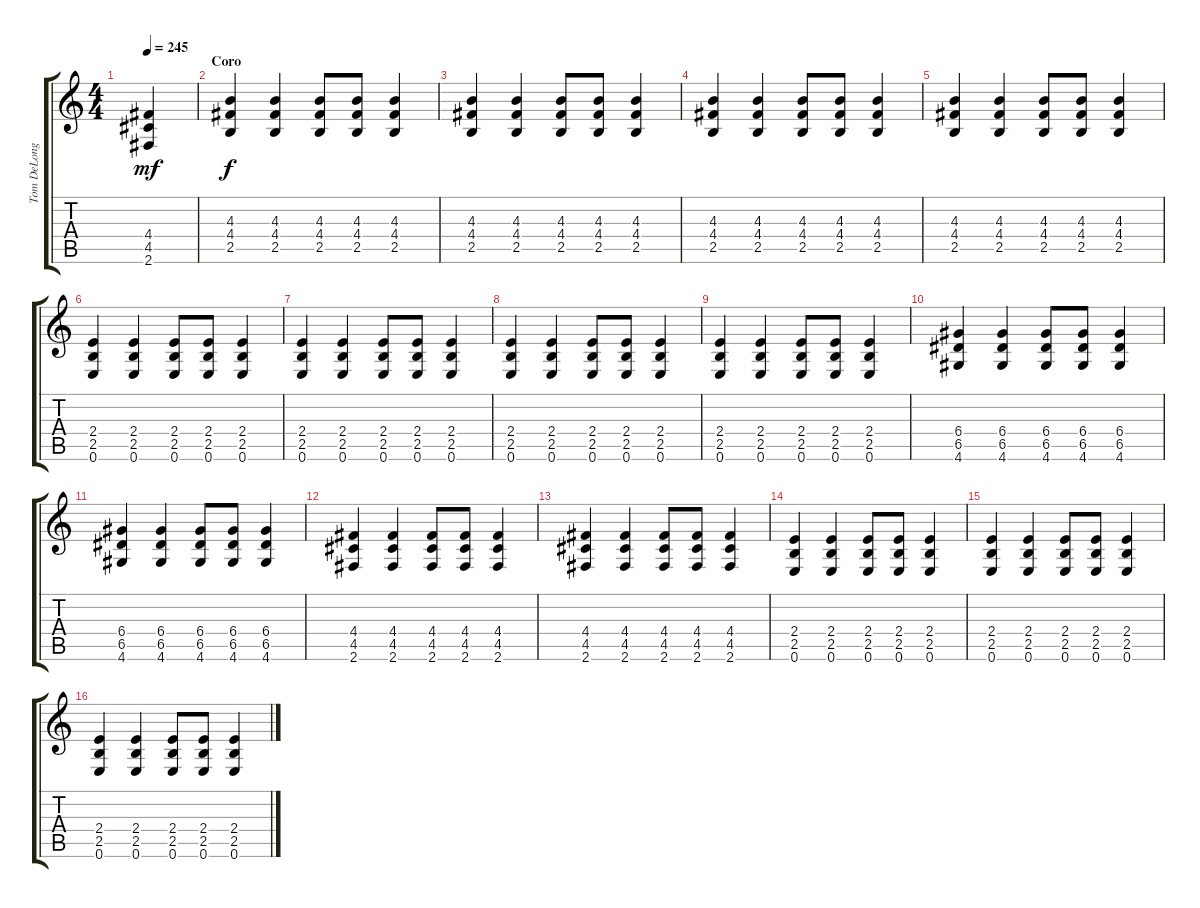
\track ("Tom DeLonge - Guitarra" "Tom DeLong") {instrument distortionguitar}
\staff {score tabs}
\tuning (E4 B3 G3 D3 A2 E2) {hide}
\ts (4 4)
\tempo 245
\clef g2
\ks c
(4.4 4.5 2.6).4{dy mf} |
\section ("" "Coro")
(4.3 4.4 2.5).4{dy f} (4.3 4.4 2.5).4 (4.3 4.4 2.5).8 (4.3 4.4 2.5).8 (4.3 4.4 2.5).4 |
(4.3 4.4 2.5).4 (4.3 4.4 2.5).4 (4.3 4.4 2.5).8 (4.3 4.4 2.5).8 (4.3 4.4 2.5).4 |
(4.3 4.4 2.5).4 (4.3 4.4 2.5).4 (4.3 4.4 2.5).8 (4.3 4.4 2.5).8 (4.3 4.4 2.5).4 |
(4.3 4.4 2.5).4 (4.3 4.4 2.5).4 (4.3 4.4 2.5).8 (4.3 4.4 2.5).8 (4.3 4.4 2.5).4 |
(2.4 2.5 0.6).4 (2.4 2.5 0.6).4 (2.4 2.5 0.6).8 (2.4 2.5 0.6).8 (2.4 2.5 0.6).4 |
(2.4 2.5 0.6).4 (2.4 2.5 0.6).4 (2.4 2.5 0.6).8 (2.4 2.5 0.6).8 (2.4 2.5 0.6).4 |
(2.4 2.5 0.6).4 (2.4 2.5 0.6).4 (2.4 2.5 0.6).8 (2.4 2.5 0.6).8 (2.4 2.5 0.6).4 |
(2.4 2.5 0.6).4 (2.4 2.5 0.6).4 (2.4 2.5 0.6).8 (2.4 2.5 0.6).8 (2.4 2.5 0.6).4 |
(6.4 6.5 4.6).4 (6.4 6.5 4.6).4 (6.4 6.5 4.6).8 (6.4 6.5 4.6).8 (6.4 6.5 4.6).4 |
(6.4 6.5 4.6).4 (6.4 6.5 4.6).4 (6.4 6.5 4.6).8 (6.4 6.5 4.6).8 (6.4 6.5 4.6).4 |
(4.4 4.5 2.6).4 (4.4 4.5 2.6).4 (4.4 4.5 2.6).8 (4.4 4.5 2.6).8 (4.4 4.5 2.6).4 |
(4.4 4.5 2.6).4 (4.4 4.5 2.6).4 (4.4 4.5 2.6).8 (4.4 4.5 2.6).8 (4.4 4.5 2.6).4 |
(2.4 2.5 0.6).4 (2.4 2.5 0.6).4 (2.4 2.5 0.6).8 (2.4 2.5 0.6).8 (2.4 2.5 0.6).4 |
(2.4 2.5 0.6).4 (2.4 2.5 0.6).4 (2.4 2.5 0.6).8 (2.4 2.5 0.6).8 (2.4 2.5 0.6).4 |
(2.4 2.5 0.6).4 (2.4 2.5 0.6).4 (2.4 2.5 0.6).8 (2.4 2.5 0.6).8 (2.4 2.5 0.6).4
